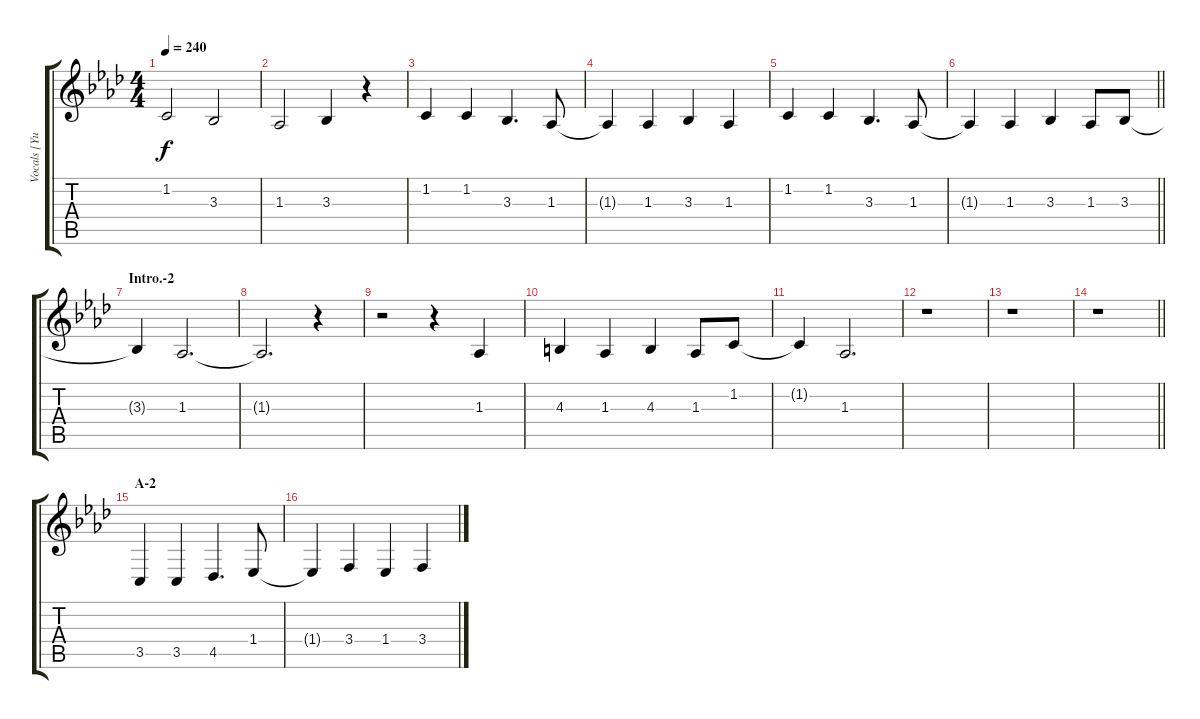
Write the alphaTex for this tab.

\track ("Vocals [Yui]" "Vocals [Yu") {instrument cello}
\staff {score tabs}
\tuning (E4 B3 G3 D3 A2 E2) {hide}
\ts (4 4)
\tempo 240
\clef g2
\ks ab
1.2.2{dy f} 3.3.2 |
1.3.2 3.3.4 r.4 |
1.2.4 1.2.4 3.3.4{d} 1.3.8 |
1.3{t}.4 1.3.4 3.3.4 1.3.4 |
1.2.4 1.2.4 3.3.4{d} 1.3.8 |
\barLineRight lightlight
1.3{t}.4 1.3.4 3.3.4 1.3.8 3.3.8 |
\section ("" "Intro.-2")
3.3{t}.4 1.3.2{d} |
1.3{t}.2{d} r.4 |
r.2 r.4 1.3.4 |
4.3.4 1.3.4 4.3.4 1.3.8 1.2.8 |
1.2{t}.4 1.3.2{d} |
r.1 |
r.1 |
\barLineRight lightlight
r.1 |
\section ("" "A-2")
3.5.4 3.5.4 4.5.4{d} 1.4.8 |
1.4{t}.4 3.4.4 1.4.4 3.4.4
